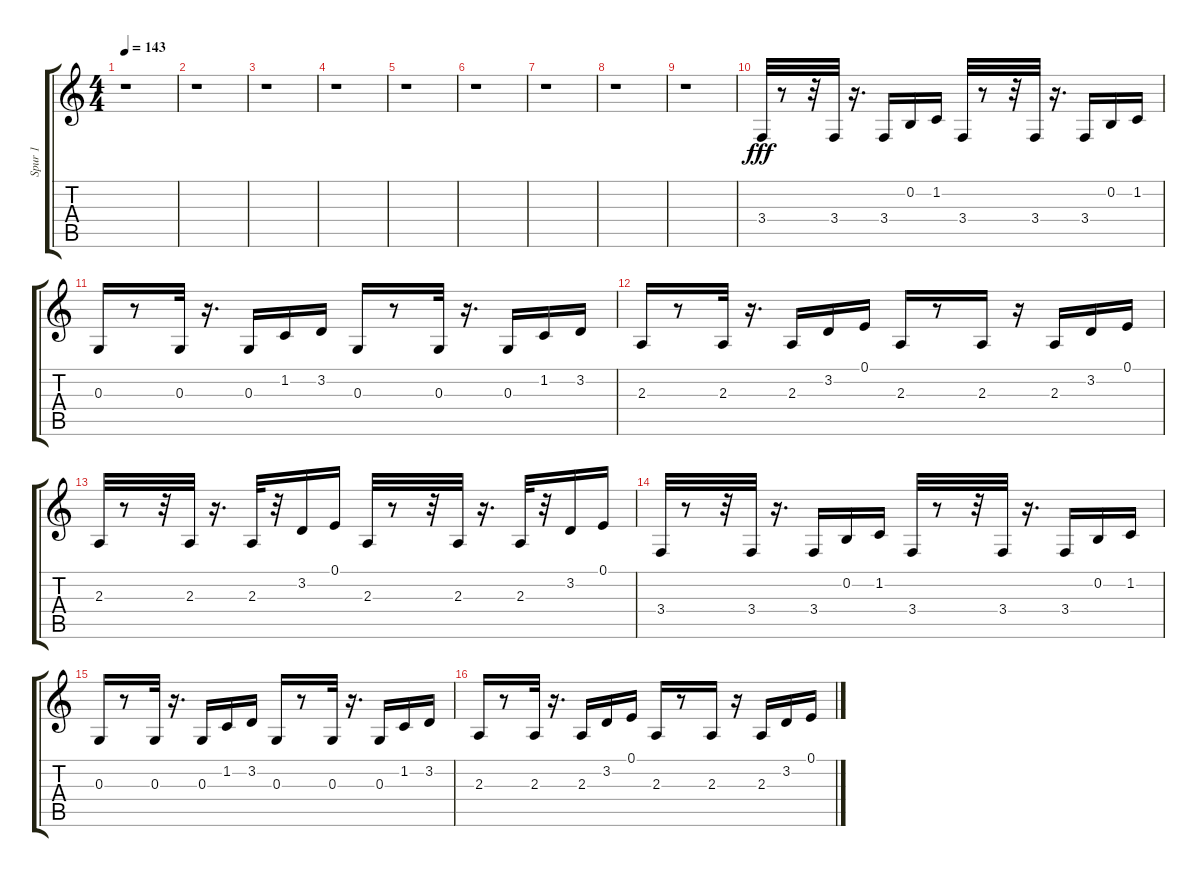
\track ("Spur 1" "Spur 1") {instrument lead2sawtooth}
\staff {score tabs}
\tuning (E4 B3 G3 D3 A2 E2) {hide}
\ts (4 4)
\tempo 143
\clef g2
\ks c
r.1{dy fff} |
r.1 |
r.1 |
r.1 |
r.1 |
r.1 |
r.1 |
r.1 |
r.1 |
3.4.32 r.8 r.32 3.4.32 r.16{d} 3.4.16 0.2.16 1.2.16 3.4.32 r.8 r.32 3.4.32 r.16{d} 3.4.16 0.2.16 1.2.16 |
0.3.16 r.8 0.3.32 r.16{d} 0.3.16 1.2.16 3.2.16 0.3.16 r.8 0.3.32 r.16{d} 0.3.16 1.2.16 3.2.16 |
2.3.16 r.8 2.3.32 r.16{d} 2.3.16 3.2.16 0.1.16 2.3.16 r.8 2.3.16 r.16 2.3.16 3.2.16 0.1.16 |
2.3.32 r.8 r.32 2.3.32 r.16{d} 2.3.32 r.32 3.2.16 0.1.16 2.3.32 r.8 r.32 2.3.32 r.16{d} 2.3.32 r.32 3.2.16 0.1.16 |
3.4.32 r.8 r.32 3.4.32 r.16{d} 3.4.16 0.2.16 1.2.16 3.4.32 r.8 r.32 3.4.32 r.16{d} 3.4.16 0.2.16 1.2.16 |
0.3.16 r.8 0.3.32 r.16{d} 0.3.16 1.2.16 3.2.16 0.3.16 r.8 0.3.32 r.16{d} 0.3.16 1.2.16 3.2.16 |
2.3.16 r.8 2.3.32 r.16{d} 2.3.16 3.2.16 0.1.16 2.3.16 r.8 2.3.16 r.16 2.3.16 3.2.16 0.1.16
